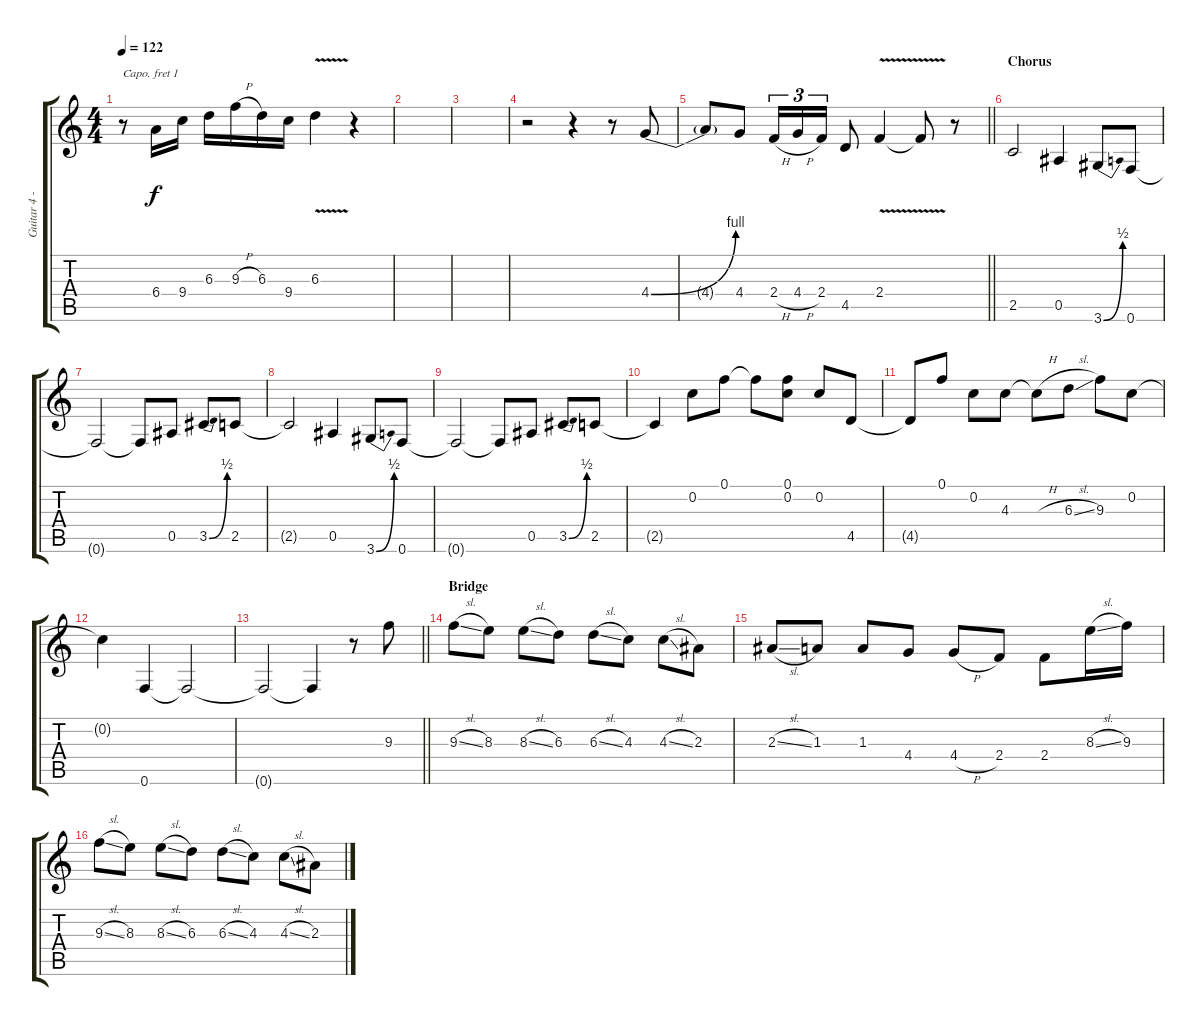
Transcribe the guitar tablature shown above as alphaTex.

\track ("Guitar 4 - Keith Urban" "Guitar 4 -") {instrument overdrivenguitar}
\staff {score tabs}
\capo 1
\tuning (E4 B3 G3 D3 A2 E2) {hide}
\ts (4 4)
\tempo 122
\clef g2
\ks c
r.8{dy f} 6.4.16 9.4.16 6.3.16 9.3{h}.16 6.3.16 9.4.16 6.3{v}.4 r.4 |
|
|
r.2 r.4 r.8 4.4{be (bend 0 0 60 4)}.8 |
\barLineRight lightlight
4.4{t}.8 4.4.8 2.4{h}.16{tu (3 2)} 4.4{h}.16{tu (3 2)} 2.4.16{tu (3 2)} 4.5.8 2.4{v}.4 2.4{t}.8 r.8 |
\section ("" "Chorus")
2.5.2 0.5.4 3.6{be (bend 0 0 60 2)}.8 0.6.8 |
0.6{t}.2 0.6{t}.8 0.5.8 3.5{be (bend 0 0 60 2)}.8 2.5.8 |
2.5{t}.2 0.5.4 3.6{be (bend 0 0 60 2)}.8 0.6.8 |
0.6{t}.2 0.6{t}.8 0.5.8 3.5{be (bend 0 0 60 2)}.8 2.5.8 |
2.5{t}.4 0.2.8 0.1.8 0.1{t}.8 (0.1 0.2).8 0.2.8 4.5.8 |
4.5{t}.8 0.1.8 0.2.8 4.3.8 4.3{h t}.8 6.3{sl}.8 9.3.8 0.2.8 |
0.2{t}.4 0.6.4 0.6{t}.2 |
\barLineRight lightlight
0.6{t}.2 0.6{t}.4 r.8{volume 11} 9.3.8 |
\section ("" "Bridge")
9.3{sl}.8 8.3.8 8.3{sl}.8 6.3.8 6.3{sl}.8 4.3.8 4.3{sl}.8 2.3.8 |
2.3{sl}.8 1.3.8 1.3.8 4.4.8 4.4{h}.8 2.4.8 2.4.8 8.3{sl}.16 9.3.16 |
9.3{sl}.8 8.3.8 8.3{sl}.8 6.3.8 6.3{sl}.8 4.3.8 4.3{sl}.8 2.3.8
